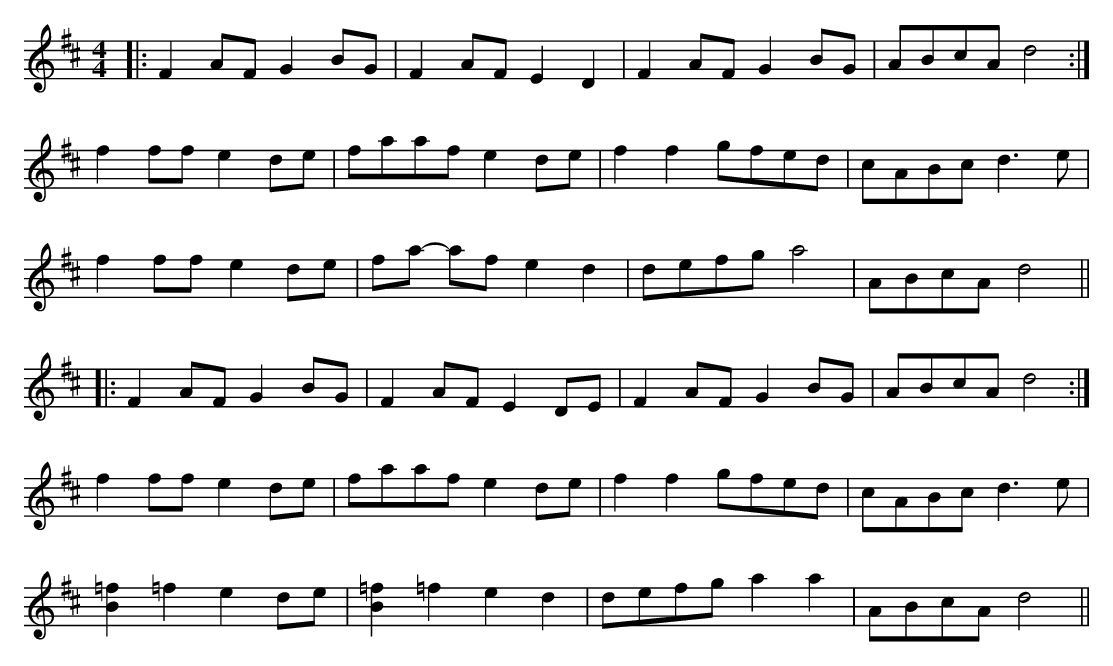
X:1
M:4/4
K:D
|:F2AF G2BG|F2AF E2D2|F2AF G2BG|ABcA d4:|
f2ff e2de|faaf e2de|f2f2 gfed|cABc d3e|
f2ff e2de|fa- af e2d2|defg a4|ABcA d4||
|:F2AF G2BG|F2AF E2DE|F2AF G2BG|ABcA d4:|
f2ff e2de|faaf e2de|f2f2 gfed|cABc d3e|
[B2=f2]=f2 e2de|[B2=f2]=f2 e2d2|defg a2a2|ABcA d4||
